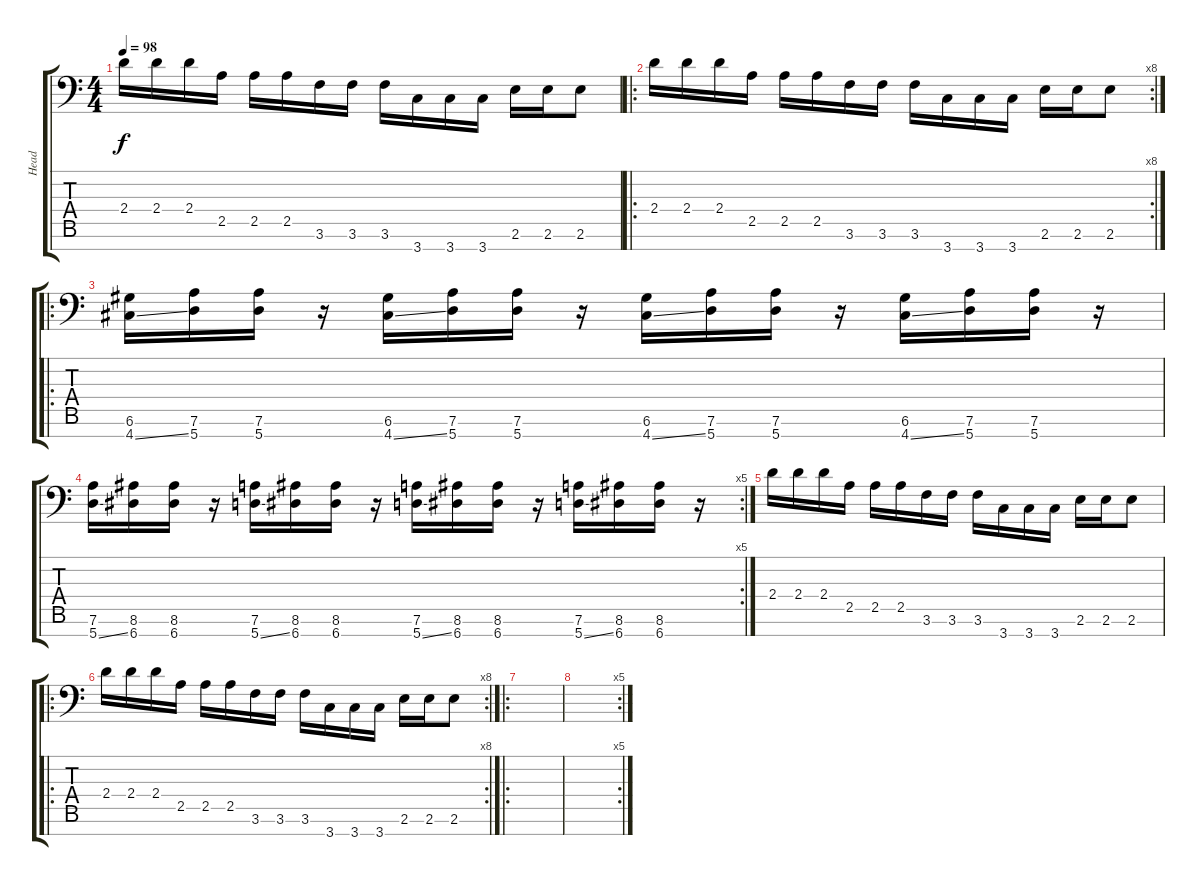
\track ("Head" "Head") {instrument distortionguitar}
\staff {score tabs}
\tuning (D4 A3 F3 C3 G2 D2 A1) {hide}
\ts (4 4)
\tempo 98
\clef f4
\ks c
2.4.16{dy f} 2.4.16 2.4.16 2.5.16 2.5.16 2.5.16 3.6.16 3.6.16 3.6.16 3.7.16 3.7.16 3.7.16 2.6.16 2.6.16 2.6.8 |
\ro
\rc 8
2.4.16{volume 13} 2.4.16 2.4.16 2.5.16 2.5.16 2.5.16 3.6.16 3.6.16 3.6.16 3.7.16 3.7.16 3.7.16 2.6.16 2.6.16 2.6.8 |
\ro
(6.6 4.7{ss}).16 (7.6 5.7).16 (7.6 5.7).16 r.16 (6.6 4.7{ss}).16 (7.6 5.7).16 (7.6 5.7).16 r.16 (6.6 4.7{ss}).16 (7.6 5.7).16 (7.6 5.7).16 r.16 (6.6 4.7{ss}).16 (7.6 5.7).16 (7.6 5.7).16 r.16 |
\rc 5
(7.6 5.7{ss}).16 (8.6 6.7).16 (8.6 6.7).16 r.16 (7.6 5.7{ss}).16 (8.6 6.7).16 (8.6 6.7).16 r.16 (7.6 5.7{ss}).16 (8.6 6.7).16 (8.6 6.7).16 r.16 (7.6 5.7{ss}).16 (8.6 6.7).16 (8.6 6.7).16 r.16 |
2.4.16 2.4.16 2.4.16 2.5.16 2.5.16 2.5.16 3.6.16 3.6.16 3.6.16 3.7.16 3.7.16 3.7.16 2.6.16 2.6.16 2.6.8 |
\ro
\rc 8
2.4.16 2.4.16 2.4.16 2.5.16 2.5.16 2.5.16 3.6.16 3.6.16 3.6.16 3.7.16 3.7.16 3.7.16 2.6.16 2.6.16 2.6.8 |
\ro
|
\rc 5
